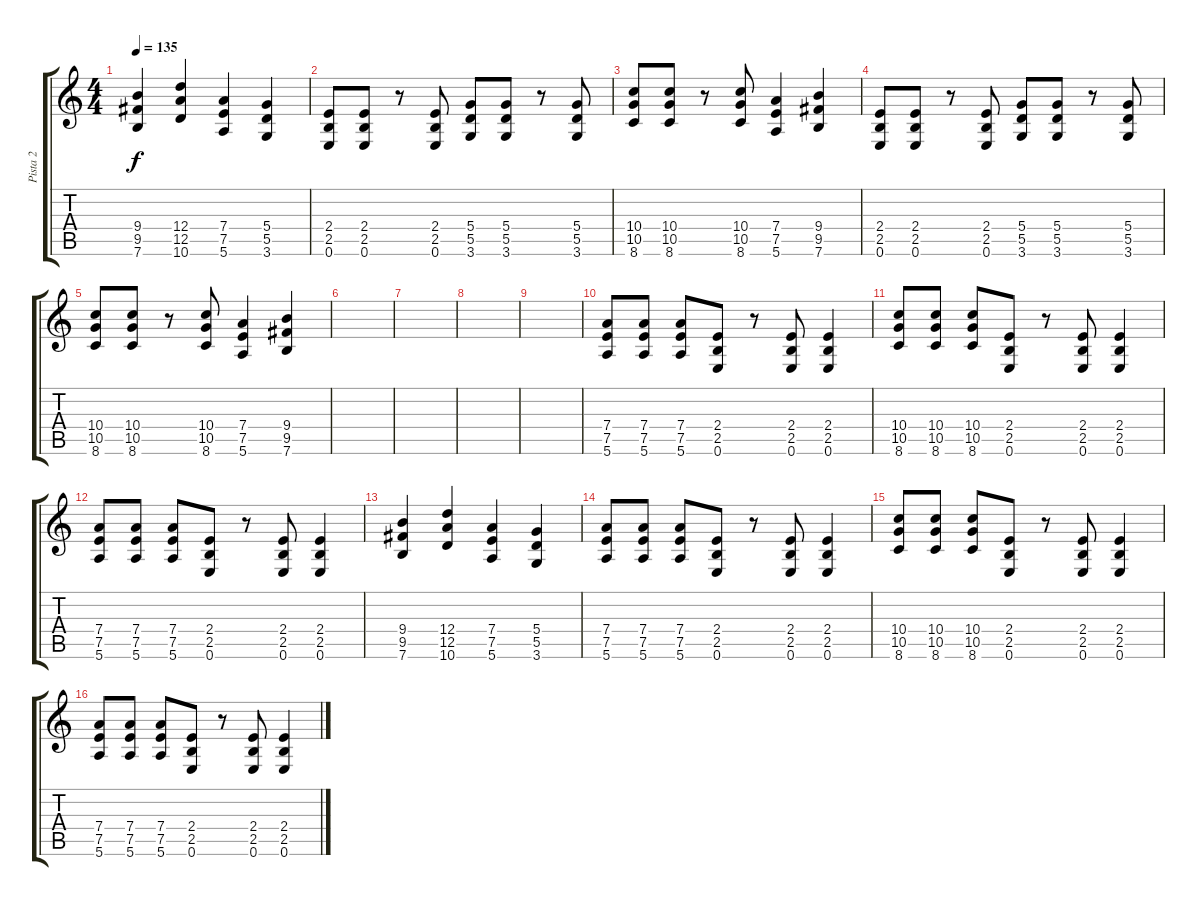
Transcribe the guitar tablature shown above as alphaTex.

\track ("Pista 2" "Pista 2") {instrument overdrivenguitar}
\staff {score tabs}
\tuning (E4 B3 G3 D3 A2 E2) {hide}
\ts (4 4)
\tempo 135
\clef g2
\ks c
(9.4 9.5 7.6).4{dy f} (12.4 12.5 10.6).4 (7.4 7.5 5.6).4 (5.4 5.5 3.6).4 |
(2.4 2.5 0.6).8 (2.4 2.5 0.6).8 r.8 (2.4 2.5 0.6).8 (5.4 5.5 3.6).8 (5.4 5.5 3.6).8 r.8 (5.4 5.5 3.6).8 |
(10.4 10.5 8.6).8 (10.4 10.5 8.6).8 r.8 (10.4 10.5 8.6).8 (7.4 7.5 5.6).4 (9.4 9.5 7.6).4 |
(2.4 2.5 0.6).8 (2.4 2.5 0.6).8 r.8 (2.4 2.5 0.6).8 (5.4 5.5 3.6).8 (5.4 5.5 3.6).8 r.8 (5.4 5.5 3.6).8 |
(10.4 10.5 8.6).8 (10.4 10.5 8.6).8 r.8 (10.4 10.5 8.6).8 (7.4 7.5 5.6).4 (9.4 9.5 7.6).4 |
|
|
|
|
(7.4 7.5 5.6).8 (7.4 7.5 5.6).8 (7.4 7.5 5.6).8 (2.4 2.5 0.6).8 r.8 (2.4 2.5 0.6).8 (2.4 2.5 0.6).4 |
(10.4 10.5 8.6).8 (10.4 10.5 8.6).8 (10.4 10.5 8.6).8 (2.4 2.5 0.6).8 r.8 (2.4 2.5 0.6).8 (2.4 2.5 0.6).4 |
(7.4 7.5 5.6).8 (7.4 7.5 5.6).8 (7.4 7.5 5.6).8 (2.4 2.5 0.6).8 r.8 (2.4 2.5 0.6).8 (2.4 2.5 0.6).4 |
(9.4 9.5 7.6).4 (12.4 12.5 10.6).4 (7.4 7.5 5.6).4 (5.4 5.5 3.6).4 |
(7.4 7.5 5.6).8 (7.4 7.5 5.6).8 (7.4 7.5 5.6).8 (2.4 2.5 0.6).8 r.8 (2.4 2.5 0.6).8 (2.4 2.5 0.6).4 |
(10.4 10.5 8.6).8 (10.4 10.5 8.6).8 (10.4 10.5 8.6).8 (2.4 2.5 0.6).8 r.8 (2.4 2.5 0.6).8 (2.4 2.5 0.6).4 |
(7.4 7.5 5.6).8 (7.4 7.5 5.6).8 (7.4 7.5 5.6).8 (2.4 2.5 0.6).8 r.8 (2.4 2.5 0.6).8 (2.4 2.5 0.6).4
